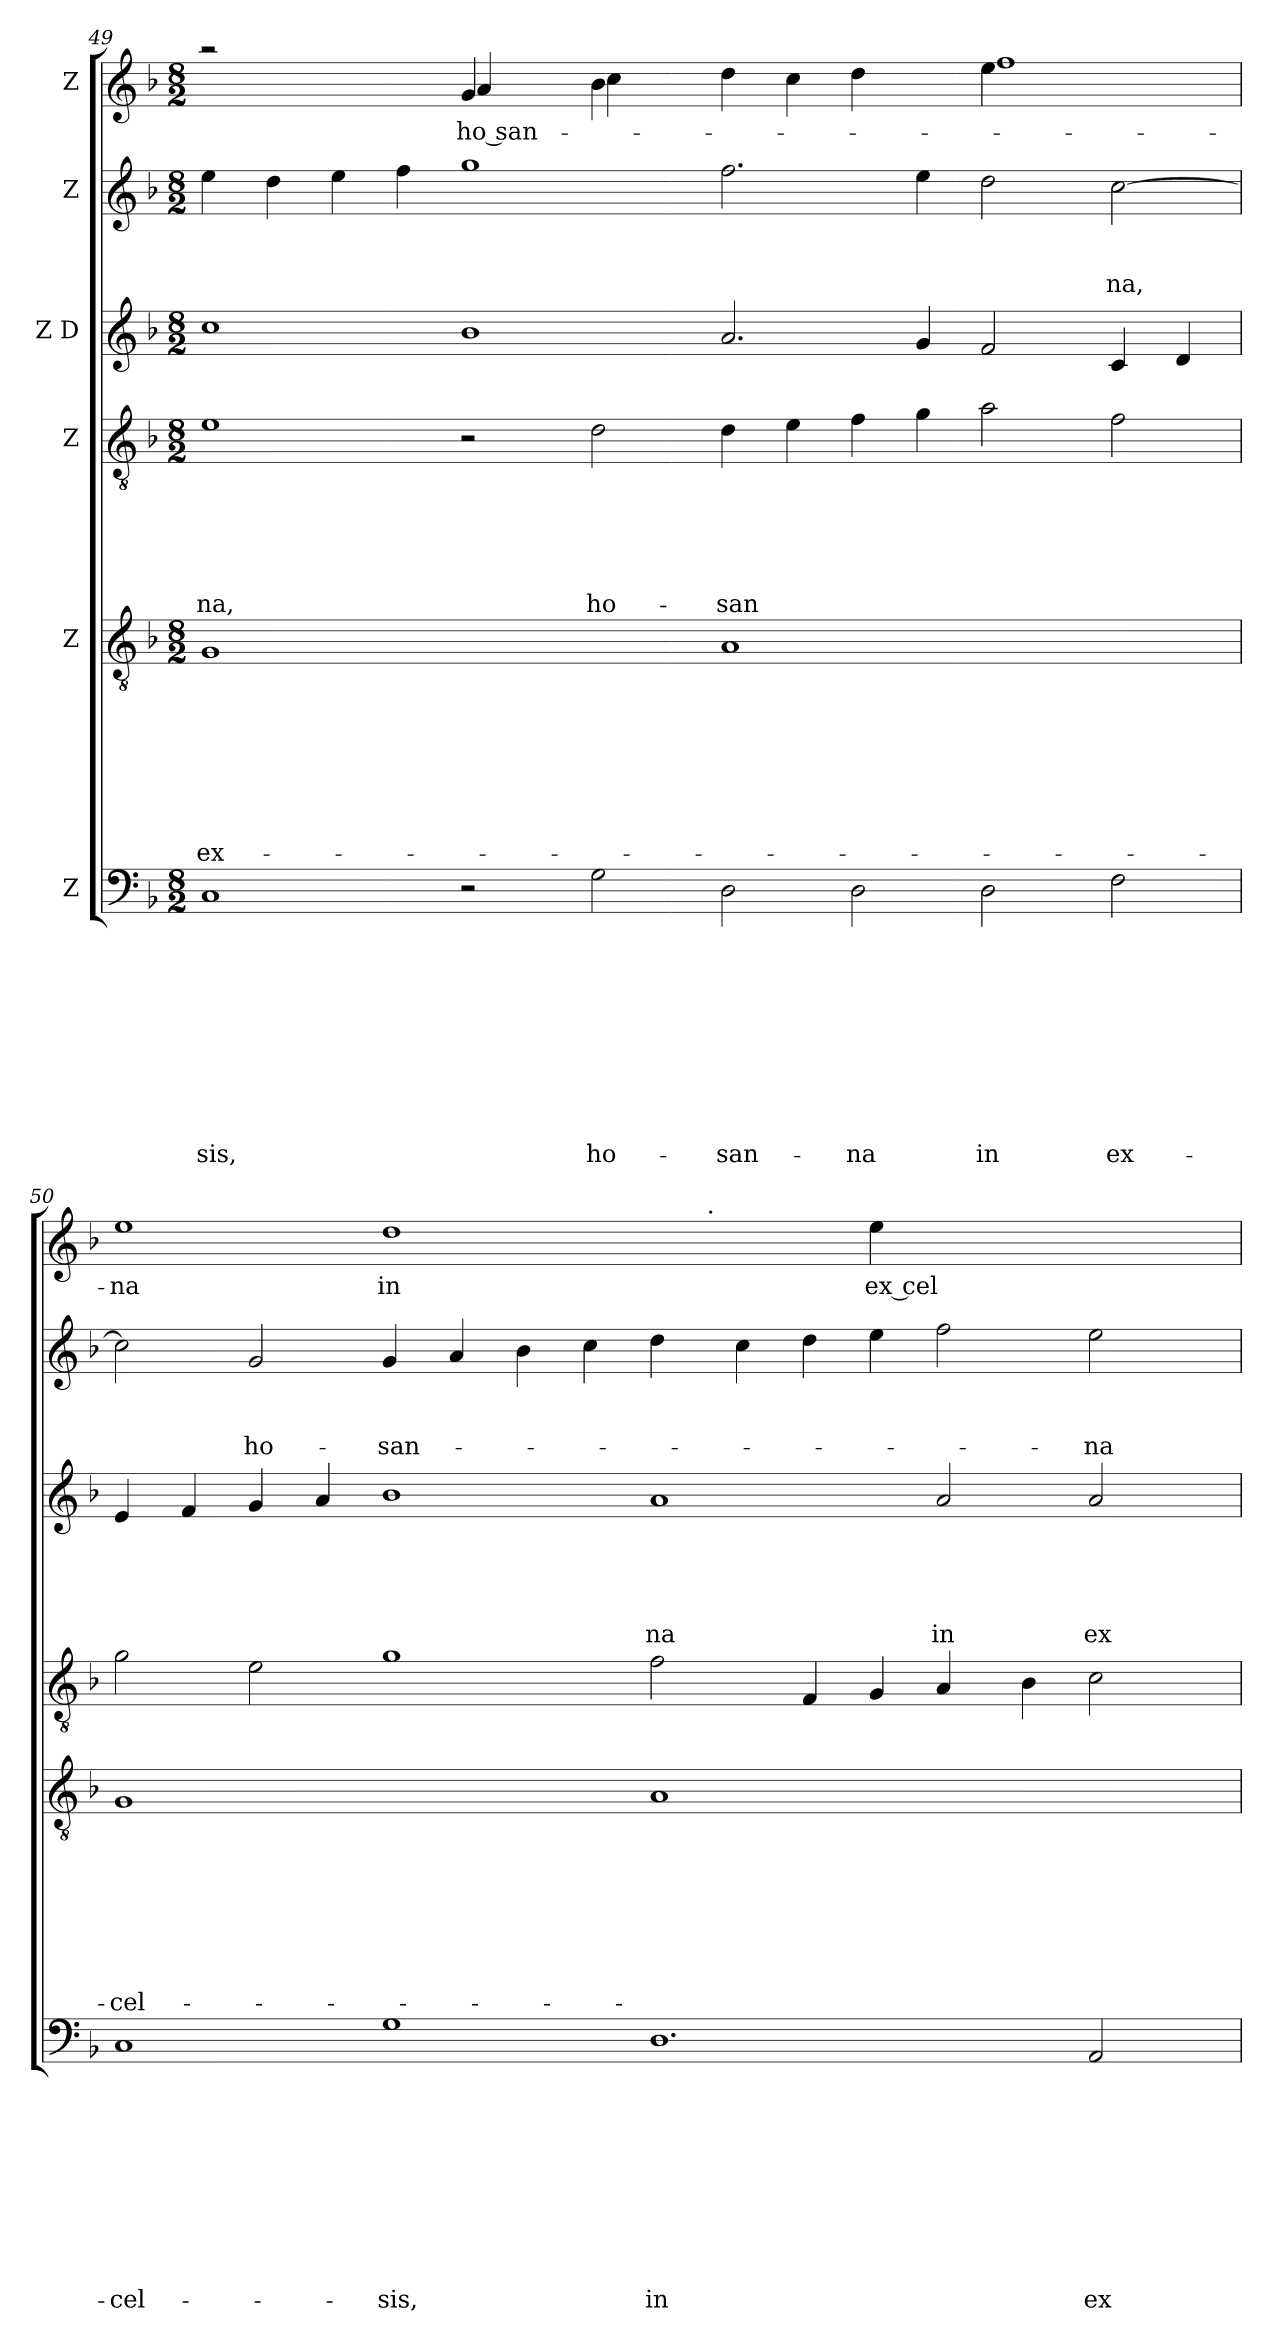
**kern	**text	**text	**text	**text	**text	**text	**text	**text	**text	**text	**kern	**text	**text	**text	**text	**text	**text	**text	**text	**kern	**text	**text	**text	**text	**text	**text	**kern	**text	**text	**text	**text	**text	**kern	**text	**text	**text	**kern	**text
*part6	*part6	*part6	*part6	*part6	*part6	*part6	*part6	*part6	*part6	*part6	*part5	*part5	*part5	*part5	*part5	*part5	*part5	*part5	*part5	*part4	*part4	*part4	*part4	*part4	*part4	*part4	*part3	*part3	*part3	*part3	*part3	*part3	*part2	*part2	*part2	*part2	*part1	*part1
*staff6	*staff6	*staff6	*staff6	*staff6	*staff6	*staff6	*staff6	*staff6	*staff6	*staff6	*staff5	*staff5	*staff5	*staff5	*staff5	*staff5	*staff5	*staff5	*staff5	*staff4	*staff4	*staff4	*staff4	*staff4	*staff4	*staff4	*staff3	*staff3	*staff3	*staff3	*staff3	*staff3	*staff2	*staff2	*staff2	*staff2	*staff1	*staff1
*I"Z	*	*	*	*	*	*	*	*	*	*	*I"Z	*	*	*	*	*	*	*	*	*I"Z	*	*	*	*	*	*	*I"Z D	*	*	*	*	*	*I"Z	*	*	*	*I"Z	*
*clefF4	*	*	*	*	*	*	*	*	*	*	*clefGv2	*	*	*	*	*	*	*	*	*clefGv2	*	*	*	*	*	*	*clefG2	*	*	*	*	*	*clefG2	*	*	*	*clefG2	*
*k[b-]	*	*	*	*	*	*	*	*	*	*	*k[b-]	*	*	*	*	*	*	*	*	*k[b-]	*	*	*	*	*	*	*k[b-]	*	*	*	*	*	*k[b-]	*	*	*	*k[b-]	*
*F:	*	*	*	*	*	*	*	*	*	*	*F:	*	*	*	*	*	*	*	*	*F:	*	*	*	*	*	*	*F:	*	*	*	*	*	*F:	*	*	*	*F:	*
*M8/2	*	*	*	*	*	*	*	*	*	*	*M8/2	*	*	*	*	*	*	*	*	*M8/2	*	*	*	*	*	*	*M8/2	*	*	*	*	*	*M8/2	*	*	*	*M8/2	*
=49	=49	=49	=49	=49	=49	=49	=49	=49	=49	=49	=49	=49	=49	=49	=49	=49	=49	=49	=49	=49	=49	=49	=49	=49	=49	=49	=49	=49	=49	=49	=49	=49	=49	=49	=49	=49	=49	=49
!	!	!	!	!	!	!	!	!	!	!LO:LY:b	!	!	!	!	!	!	!	!	!LO:LY:b	!	!	!	!	!	!	!LO:LY:b	!	!	!	!	!	!	!	!	!	!	!	!
*	*	*	*	*	*	*	*	*	*	*	*	*	*	*	*	*	*	*	*	*	*	*	*	*	*	*	*	*	*	*	*	*	*	*	*	*	*^	*
*	*	*	*	*	*	*	*	*	*	*	*	*	*	*	*	*	*	*	*	*	*	*	*	*	*	*	*	*	*	*	*	*	*	*	*	*	*	*^	*
*	*	*	*	*	*	*	*	*	*	*	*	*	*	*	*	*	*	*	*	*	*	*	*	*	*	*	*	*	*	*	*	*	*	*	*	*	*	*	*^	*
1C	.	.	.	.	.	.	.	.	.	-sis,	1G	.	.	.	.	.	.	.	ex-	1e	.	.	.	.	.	na,	1cc	.	.	.	.	.	4ee\	.	.	.	2raa	1ryy	1.ryy	0.ryy	.
.	.	.	.	.	.	.	.	.	.	.	.	.	.	.	.	.	.	.	.	.	.	.	.	.	.	.	.	.	.	.	.	.	4dd\	.	.	.	.	.	.	.	.
.	.	.	.	.	.	.	.	.	.	.	.	.	.	.	.	.	.	.	.	.	.	.	.	.	.	.	.	.	.	.	.	.	4ee\	.	.	.	2ryy	.	.	.	.
.	.	.	.	.	.	.	.	.	.	.	.	.	.	.	.	.	.	.	.	.	.	.	.	.	.	.	.	.	.	.	.	.	4ff\	.	.	.	.	.	.	.	.
!	!	!	!	!	!	!	!	!	!	!	!	!	!	!	!	!	!	!	!	!	!	!	!	!	!	!	!	!	!	!	!	!	!	!	!	!	!	!	!	!	!LO:LY:b:rj
2r	.	.	.	.	.	.	.	.	.	.	1ryy	.	.	.	.	.	.	.	.	2r	.	.	.	.	.	.	1b-	.	.	.	.	.	1gg	.	.	.	4g/	4a/	.	.	ho san-
.	.	.	.	.	.	.	.	.	.	.	.	.	.	.	.	.	.	.	.	.	.	.	.	.	.	.	.	.	.	.	.	.	.	.	.	.	1ryy	4ryy	.	.	.
!	!	!	!	!	!	!	!	!	!	!LO:LY:b	!	!	!	!	!	!	!	!	!	!	!	!	!	!	!	!LO:LY:b	!	!	!	!	!	!	!	!	!	!	!	!	!	!	!
2G\	.	.	.	.	.	.	.	.	.	ho-	.	.	.	.	.	.	.	.	.	2d\	.	.	.	.	.	ho-	.	.	.	.	.	.	.	.	.	.	.	4b-\	4cc\	.	.
.	.	.	.	.	.	.	.	.	.	.	.	.	.	.	.	.	.	.	.	.	.	.	.	.	.	.	.	.	.	.	.	.	.	.	.	.	.	1ryy	4ryy	.	.
!	!	!	!	!	!	!	!	!	!	!LO:LY:b	!	!	!	!	!	!	!	!	!	!	!	!	!	!	!	!LO:LY:b	!	!	!	!	!	!	!	!	!	!	!	!	!	!	!
2D\	.	.	.	.	.	.	.	.	.	-san-	1A	.	.	.	.	.	.	.	.	4d\	.	.	.	.	.	-san	2.a/	.	.	.	.	.	2.ff\	.	.	.	.	.	4dd\	.	.
.	.	.	.	.	.	.	.	.	.	.	.	.	.	.	.	.	.	.	.	4e\	.	.	.	.	.	.	.	.	.	.	.	.	.	.	.	.	1..ryy	.	4cc\	.	.
!	!	!	!	!	!	!	!	!	!	!LO:LY:b	!	!	!	!	!	!	!	!	!	!	!	!	!	!	!	!	!	!	!	!	!	!	!	!	!	!	!	!	!	!	!
2D\	.	.	.	.	.	.	.	.	.	-na	.	.	.	.	.	.	.	.	.	4f\	.	.	.	.	.	.	.	.	.	.	.	.	.	.	.	.	.	.	4dd\	.	.
.	.	.	.	.	.	.	.	.	.	.	.	.	.	.	.	.	.	.	.	4g\	.	.	.	.	.	.	4g/	.	.	.	.	.	4ee\	.	.	.	.	1ryy	4ryy	.	.
!	!	!	!	!	!	!	!	!	!	!LO:LY:b	!	!	!	!	!	!	!	!	!	!	!	!	!	!	!	!	!	!	!	!	!	!	!	!	!	!	!	!	!	!	!
2D\	.	.	.	.	.	.	.	.	.	in	1ryy	.	.	.	.	.	.	.	.	2a\	.	.	.	.	.	.	2f/	.	.	.	.	.	2dd\	.	.	.	.	.	4ee\	1ff	.
.	.	.	.	.	.	.	.	.	.	.	.	.	.	.	.	.	.	.	.	.	.	.	.	.	.	.	.	.	.	.	.	.	.	.	.	.	.	.	2.ryy	.	.
!	!	!	!	!	!	!	!	!	!	!LO:LY:b	!	!	!	!	!	!	!	!	!	!	!	!	!	!	!	!	!	!	!	!	!	!	!	!	!	!LO:LY:b	!	!	!	!	!
2F\	.	.	.	.	.	.	.	.	.	ex-	.	.	.	.	.	.	.	.	.	2f\	.	.	.	.	.	.	4c/	.	.	.	.	.	[>2cc\	.	.	-na,	.	.	.	.	.
.	.	.	.	.	.	.	.	.	.	.	.	.	.	.	.	.	.	.	.	.	.	.	.	.	.	.	4d/	.	.	.	.	.	.	.	.	.	.	4ryy	.	.	.
*	*	*	*	*	*	*	*	*	*	*	*	*	*	*	*	*	*	*	*	*	*	*	*	*	*	*	*	*	*	*	*	*	*	*	*	*	*	*v	*v	*v	*
=50	=50	=50	=50	=50	=50	=50	=50	=50	=50	=50	=50	=50	=50	=50	=50	=50	=50	=50	=50	=50	=50	=50	=50	=50	=50	=50	=50	=50	=50	=50	=50	=50	=50	=50	=50	=50	=50	=50	=50
!	!	!	!	!	!	!	!	!	!	!LO:LY:b	!	!	!	!	!	!	!	!	!LO:LY:b	!	!	!	!	!	!	!	!	!	!	!	!	!	!	!	!	!	!	!	!LO:LY:b
1C	.	.	.	.	.	.	.	.	.	-cel-	1G	.	.	.	.	.	.	.	-cel-	2g\	.	.	.	.	.	.	4e/	.	.	.	.	.	2cc\]	.	.	.	1ee	1ryy	-na
.	.	.	.	.	.	.	.	.	.	.	.	.	.	.	.	.	.	.	.	.	.	.	.	.	.	.	4f/	.	.	.	.	.	.	.	.	.	.	.	.
!	!	!	!	!	!	!	!	!	!	!	!	!	!	!	!	!	!	!	!	!	!	!	!	!	!	!	!	!	!	!	!	!	!	!	!	!LO:LY:b	!	!	!
.	.	.	.	.	.	.	.	.	.	.	.	.	.	.	.	.	.	.	.	2e\	.	.	.	.	.	.	4g/	.	.	.	.	.	2g/	.	.	ho-	.	.	.
.	.	.	.	.	.	.	.	.	.	.	.	.	.	.	.	.	.	.	.	.	.	.	.	.	.	.	4a/	.	.	.	.	.	.	.	.	.	.	.	.
!	!	!	!	!	!	!	!	!	!	!LO:LY:b	!	!	!	!	!	!	!	!	!	!	!	!	!	!	!	!	!	!	!	!	!	!	!	!	!	!LO:LY:b	!	!	!LO:LY:b
1G	.	.	.	.	.	.	.	.	.	-sis,	1ryy	.	.	.	.	.	.	.	.	1g	.	.	.	.	.	.	1b-	.	.	.	.	.	4g/	.	.	-san-	1dd	1ryy	in
.	.	.	.	.	.	.	.	.	.	.	.	.	.	.	.	.	.	.	.	.	.	.	.	.	.	.	.	.	.	.	.	.	4a/	.	.	.	.	.	.
.	.	.	.	.	.	.	.	.	.	.	.	.	.	.	.	.	.	.	.	.	.	.	.	.	.	.	.	.	.	.	.	.	4b-\	.	.	.	.	.	.
.	.	.	.	.	.	.	.	.	.	.	.	.	.	.	.	.	.	.	.	.	.	.	.	.	.	.	.	.	.	.	.	.	4cc\	.	.	.	.	.	.
!	!	!	!	!	!	!	!	!	!	!LO:LY:b	!	!	!	!	!	!	!	!	!	!	!	!	!	!	!	!	!	!	!	!	!	!LO:LY:b	!	!	!	!	!	!	!
1.D	.	.	.	.	.	.	.	.	.	in	1A	.	.	.	.	.	.	.	.	2f\	.	.	.	.	.	.	1a	.	.	.	.	-na	4dd\	.	.	.	2.ryy	8.ryy	.
!	!	!	!	!	!	!	!	!	!	!	!	!	!	!	!	!	!	!	!	!	!	!	!	!	!	!	!	!	!	!	!	!	!	!	!	!	!	!LO:TX:a:t=.	!
.	.	.	.	.	.	.	.	.	.	.	.	.	.	.	.	.	.	.	.	.	.	.	.	.	.	.	.	.	.	.	.	.	.	.	.	.	.	1ryy	.
.	.	.	.	.	.	.	.	.	.	.	.	.	.	.	.	.	.	.	.	.	.	.	.	.	.	.	.	.	.	.	.	.	4cc\	.	.	.	.	.	.
.	.	.	.	.	.	.	.	.	.	.	.	.	.	.	.	.	.	.	.	4F/	.	.	.	.	.	.	.	.	.	.	.	.	4dd\	.	.	.	.	.	.
!	!	!	!	!	!	!	!	!	!	!	!	!	!	!	!	!	!	!	!	!	!	!	!	!	!	!	!	!	!	!	!	!	!	!	!	!	!	!	!LO:LY:b:rj
.	.	.	.	.	.	.	.	.	.	.	.	.	.	.	.	.	.	.	.	4G/	.	.	.	.	.	.	.	.	.	.	.	.	4ee\	.	.	.	4ee\	.	ex cel-
!	!	!	!	!	!	!	!	!	!	!	!	!	!	!	!	!	!	!	!	!	!	!	!	!	!	!	!	!	!	!	!	!LO:LY:b	!	!	!	!	!	!	!
.	.	.	.	.	.	.	.	.	.	.	1ryy	.	.	.	.	.	.	.	.	4A/	.	.	.	.	.	.	2a/	.	.	.	.	in	2ff\	.	.	.	1ryy	.	.
.	.	.	.	.	.	.	.	.	.	.	.	.	.	.	.	.	.	.	.	.	.	.	.	.	.	.	.	.	.	.	.	.	.	.	.	.	.	2ryy	.
.	.	.	.	.	.	.	.	.	.	.	.	.	.	.	.	.	.	.	.	4B-\	.	.	.	.	.	.	.	.	.	.	.	.	.	.	.	.	.	.	.
!	!	!	!	!	!	!	!	!	!	!LO:LY:b	!	!	!	!	!	!	!	!	!	!	!	!	!	!	!	!	!	!	!	!	!	!LO:LY:b	!	!	!	!LO:LY:b	!	!	!
2AA/	.	.	.	.	.	.	.	.	.	ex-	.	.	.	.	.	.	.	.	.	2c\	.	.	.	.	.	.	2a/	.	.	.	.	ex-	2ee\	.	.	-na	.	.	.
.	.	.	.	.	.	.	.	.	.	.	.	.	.	.	.	.	.	.	.	.	.	.	.	.	.	.	.	.	.	.	.	.	.	.	.	.	.	4ryy	.
.	.	.	.	.	.	.	.	.	.	.	.	.	.	.	.	.	.	.	.	.	.	.	.	.	.	.	.	.	.	.	.	.	.	.	.	.	.	16ryy	.
*	*	*	*	*	*	*	*	*	*	*	*	*	*	*	*	*	*	*	*	*	*	*	*	*	*	*	*	*	*	*	*	*	*	*	*	*	*v	*v	*
=	=	=	=	=	=	=	=	=	=	=	=	=	=	=	=	=	=	=	=	=	=	=	=	=	=	=	=	=	=	=	=	=	=	=	=	=	=	=
*-	*-	*-	*-	*-	*-	*-	*-	*-	*-	*-	*-	*-	*-	*-	*-	*-	*-	*-	*-	*-	*-	*-	*-	*-	*-	*-	*-	*-	*-	*-	*-	*-	*-	*-	*-	*-	*-	*-
